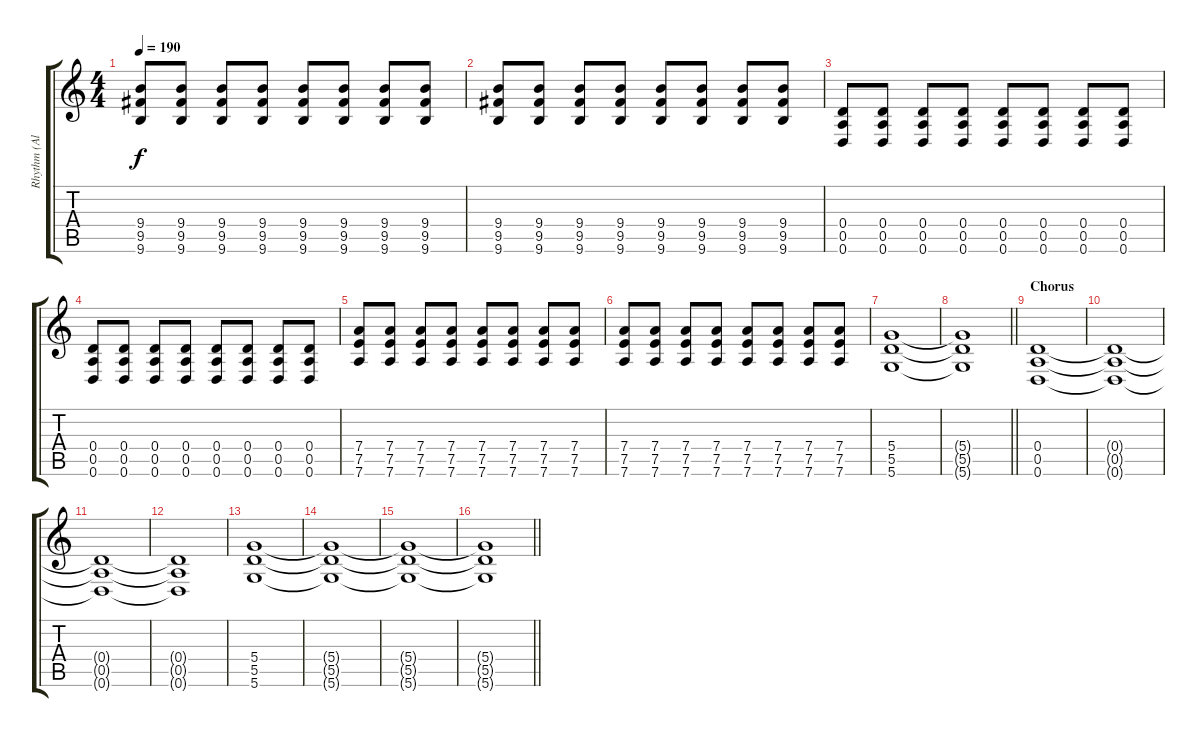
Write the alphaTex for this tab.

\track ("Rhythm (Alex)" "Rhythm (Al") {instrument distortionguitar}
\staff {score tabs}
\tuning (E4 B3 G3 D3 A2 D2) {hide}
\ts (4 4)
\tempo 190
\clef g2
\ks c
(9.4 9.5 9.6).8{dy f} (9.4 9.5 9.6).8 (9.4 9.5 9.6).8 (9.4 9.5 9.6).8 (9.4 9.5 9.6).8 (9.4 9.5 9.6).8 (9.4 9.5 9.6).8 (9.4 9.5 9.6).8 |
(9.4 9.5 9.6).8 (9.4 9.5 9.6).8 (9.4 9.5 9.6).8 (9.4 9.5 9.6).8 (9.4 9.5 9.6).8 (9.4 9.5 9.6).8 (9.4 9.5 9.6).8 (9.4 9.5 9.6).8 |
(0.4 0.5 0.6).8 (0.4 0.5 0.6).8 (0.4 0.5 0.6).8 (0.4 0.5 0.6).8 (0.4 0.5 0.6).8 (0.4 0.5 0.6).8 (0.4 0.5 0.6).8 (0.4 0.5 0.6).8 |
(0.4 0.5 0.6).8 (0.4 0.5 0.6).8 (0.4 0.5 0.6).8 (0.4 0.5 0.6).8 (0.4 0.5 0.6).8 (0.4 0.5 0.6).8 (0.4 0.5 0.6).8 (0.4 0.5 0.6).8 |
(7.4 7.5 7.6).8 (7.4 7.5 7.6).8 (7.4 7.5 7.6).8 (7.4 7.5 7.6).8 (7.4 7.5 7.6).8 (7.4 7.5 7.6).8 (7.4 7.5 7.6).8 (7.4 7.5 7.6).8 |
(7.4 7.5 7.6).8 (7.4 7.5 7.6).8 (7.4 7.5 7.6).8 (7.4 7.5 7.6).8 (7.4 7.5 7.6).8 (7.4 7.5 7.6).8 (7.4 7.5 7.6).8 (7.4 7.5 7.6).8 |
(5.4 5.5 5.6).1 |
\barLineRight lightlight
(5.4{t} 5.5{t} 5.6{t}).1 |
\section ("" "Chorus")
(0.4 0.5 0.6).1 |
(0.4{t} 0.5{t} 0.6{t}).1 |
(0.4{t} 0.5{t} 0.6{t}).1 |
(0.4{t} 0.5{t} 0.6{t}).1 |
(5.4 5.5 5.6).1 |
(5.4{t} 5.5{t} 5.6{t}).1 |
(5.4{t} 5.5{t} 5.6{t}).1 |
\barLineRight lightlight
(5.4{t} 5.5{t} 5.6{t}).1
